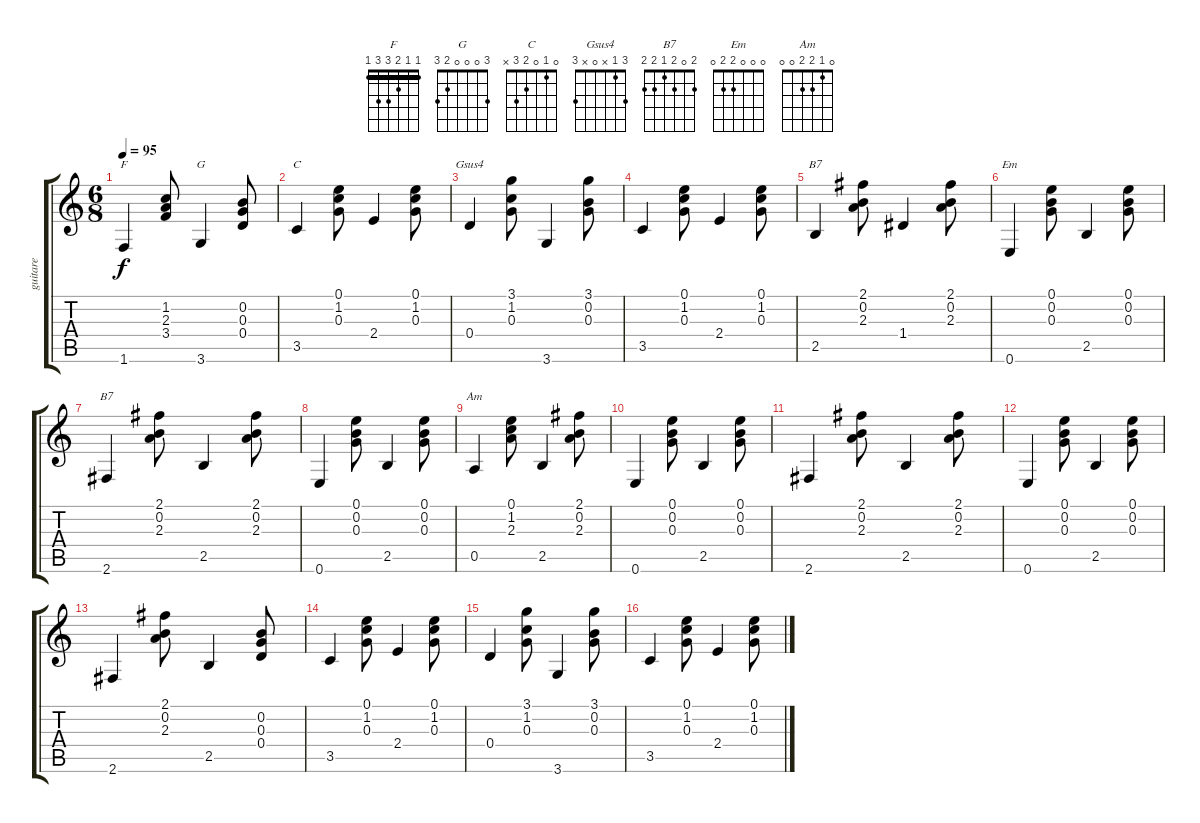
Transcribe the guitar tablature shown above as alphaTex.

\track ("guitare" "guitare") {instrument acousticguitarnylon}
\staff {score tabs}
\tuning (E4 B3 G3 D3 A2 E2) {hide}
\chord ("F" 1 1 2 3 3 1) {barre 1}
\chord ("G" 3 0 0 0 2 3)
\chord ("C" 0 1 0 2 3 x)
\chord ("Gsus4" 3 1 x 0 x 3)
\chord ("B7" 2 0 2 1 2 x)
\chord ("Em" 0 0 0 2 2 0)
\chord ("B7" 2 0 2 1 2 2)
\chord ("Am" 0 1 2 2 0 0)
\ts (6 8)
\tempo 95
\clef g2
\ks c
1.6.4{ch "F" dy f} (1.2 2.3 3.4).8 3.6.4{ch "G"} (0.2 0.3 0.4).8 |
3.5.4{ch "C"} (0.1 1.2 0.3).8 2.4.4 (0.1 1.2 0.3).8 |
0.4.4{ch "Gsus4"} (3.1 1.2 0.3).8 3.6.4 (3.1 0.2 0.3).8 |
3.5.4 (0.1 1.2 0.3).8 2.4.4 (0.1 1.2 0.3).8 |
2.5.4{ch "B7"} (2.1 0.2 2.3).8 1.4.4 (2.1 0.2 2.3).8 |
0.6.4{ch "Em"} (0.1 0.2 0.3).8 2.5.4 (0.1 0.2 0.3).8 |
2.6.4{ch "B7"} (2.1 0.2 2.3).8 2.5.4 (2.1 0.2 2.3).8 |
0.6.4 (0.1 0.2 0.3).8 2.5.4 (0.1 0.2 0.3).8 |
0.5.4{ch "Am"} (0.1 1.2 2.3).8 2.5.4 (2.1 0.2 2.3).8 |
0.6.4 (0.1 0.2 0.3).8 2.5.4 (0.1 0.2 0.3).8 |
2.6.4 (2.1 0.2 2.3).8 2.5.4 (2.1 0.2 2.3).8 |
0.6.4 (0.1 0.2 0.3).8 2.5.4 (0.1 0.2 0.3).8 |
2.6.4 (2.1 0.2 2.3).8 2.5.4 (0.2 0.3 0.4).8 |
3.5.4 (0.1 1.2 0.3).8 2.4.4 (0.1 1.2 0.3).8 |
0.4.4 (3.1 1.2 0.3).8 3.6.4 (3.1 0.2 0.3).8 |
3.5.4 (0.1 1.2 0.3).8 2.4.4 (0.1 1.2 0.3).8
